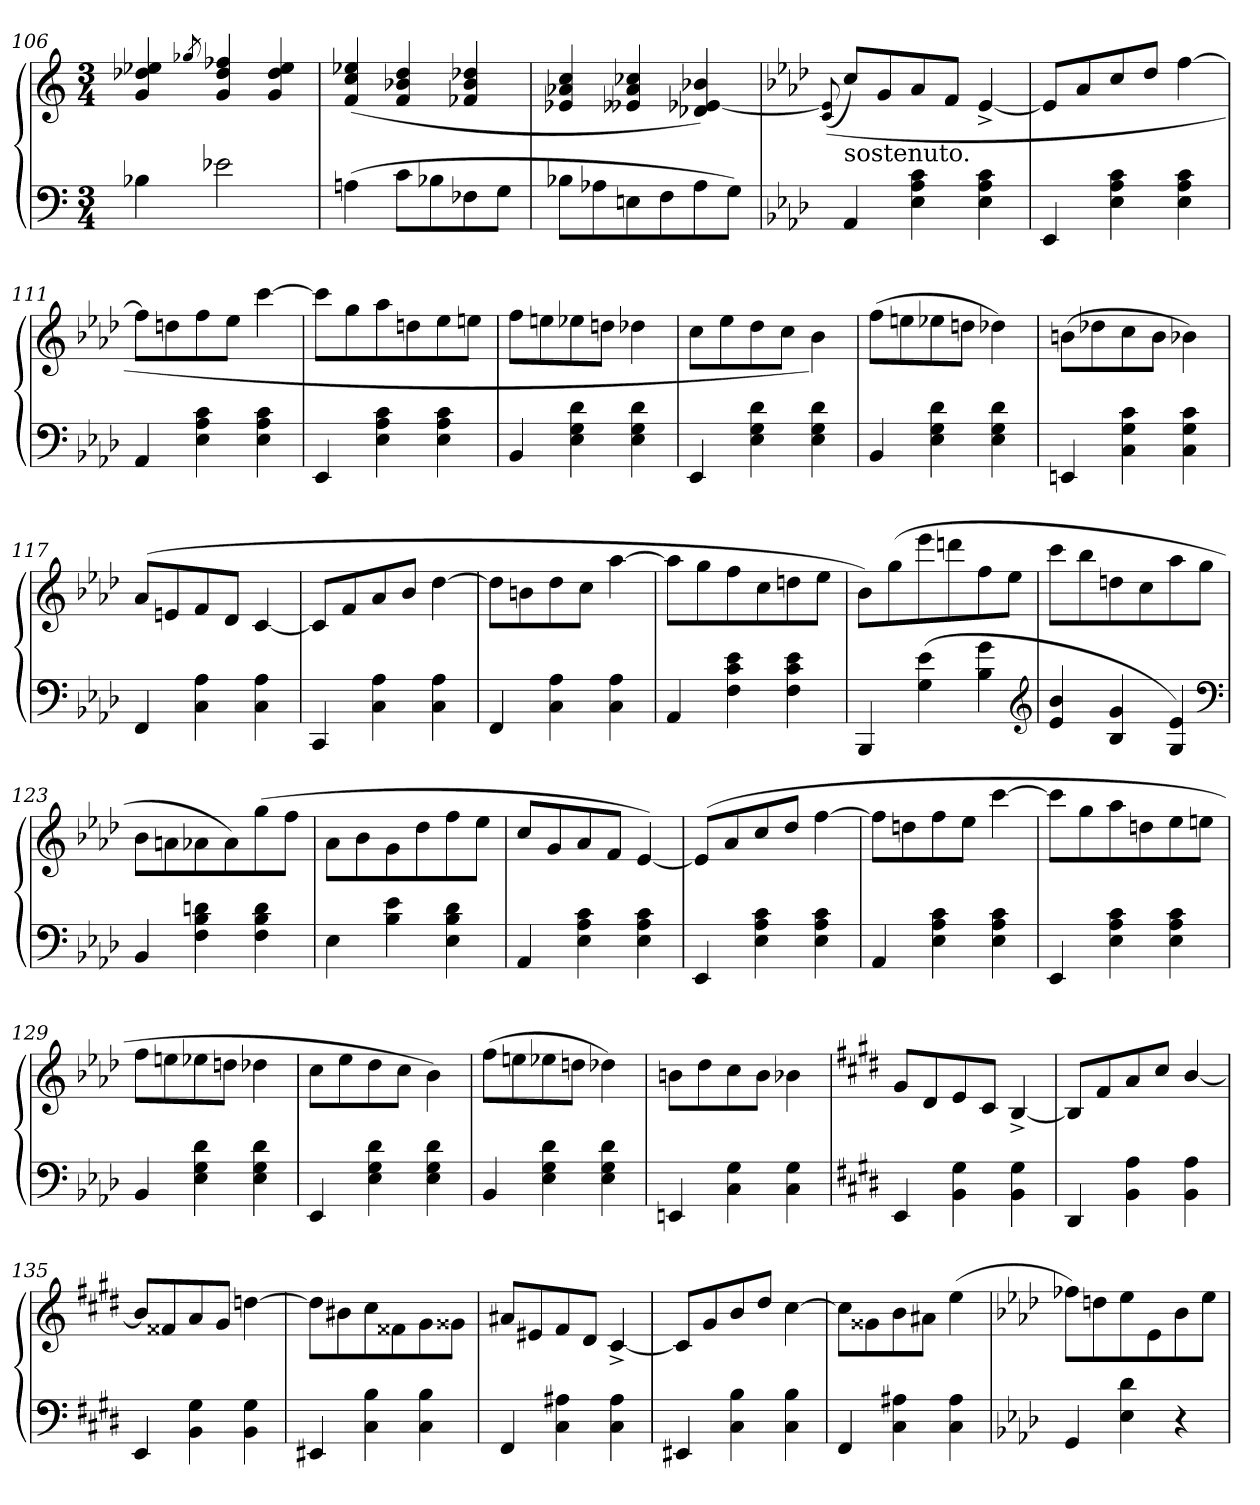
**kern	**kern
*part1	*part1
*staff2	*staff1
*clefF4	*clefG2
*k[]	*k[]
*M3/4	*M3/4
=106	=106
4B-X	4ee-X/ 4dd-X/ 4g/
.	8qgg-X/
2e-X	4ff-X/ 4dd-/ 4g/
.	4ee-/ 4dd-/ 4g/
=107	=107
(>4An	(>4ee-X/ 4cc/ 4f/
8cL	4dd 4b-X 4f
8B-X	.
8F-	4dd-X 4b- 4f-X
8GJ	.
=108	=108
8B-XL	4cc 4a-X 4e-X
8A-X	.
8En	4cc-X 4a- 4e--X
8F	.
8A-	4b-X [4e-X 4d-X)
8GJ)	.
=109	=109
*k[b-e-a-d-]	*k[b-e-a-d-]
.	(<(>8qqe-]/ 8qqc/
!	!LO:TX:b:t=sostenuto.
4AA-	8ccL)
.	8g
4c 4A- 4E-	8a-
.	8fJ
4c 4A- 4E-	[4e-^<
=110	=110
4EE-	8e-L]
.	8a-
4c 4A- 4E-	8cc
.	8dd-J
4c 4A- 4E-	[4ff
=111	=111
4AA-	8ffL]
.	8ddn
4c 4A- 4E-	8ff
.	8ee-J
4c 4A- 4E-	[4ccc
=112	=112
4EE-	8cccL]
.	8gg
4c 4A- 4E-	8aa-
.	8ddn
4c 4A- 4E-	8ee-
.	8eenJ
=113	=113
4BB-	8ffL
.	8een
4d- 4G 4E-	8ee-X
.	8ddnJ
4d- 4G 4E-	4dd-X
=114	=114
4EE-	8ccL
.	8ee-
4d- 4G 4E-	8dd-
.	8ccJ
4d- 4G 4E-	4b-)
=115	=115
4BB-	(>8ffL
.	8een
4d- 4G 4E-	8ee-X
.	8ddnJ
4d- 4G 4E-	4dd-X)
=116	=116
4EEn	(>8bnL
.	8dd-X
4c 4G 4C	8cc
.	8bJ
4c 4G 4C	4b-X)
=117	=117
4FF	(>8a-L
.	8en
4A- 4C	8f
.	8d-J
4A- 4C	[4c
=118	=118
4CC	8cL]
.	8f
4A- 4C	8a-
.	8b-J
4A- 4C	[4dd-
=119	=119
4FF	8dd-L]
.	8bn
4A- 4C	8dd-
.	8ccJ
4A- 4C	[4aa-
=120	=120
4AA-	8aa-L]
.	8gg
4e- 4c 4F	8ff
.	8cc
4e- 4c 4F	8ddn
.	8ee-J
=121	=121
4BBB-	8b-L)
.	(>8gg
(>4e- 4G	8eee-
.	8dddn
4g 4B-	8ff
.	8ee-J
*clefG2	*
=122	=122
4b- 4e-	8cccL
.	8bb-
4g 4B-	8ddn
.	8cc
4e- 4G)	8aa-
.	8ggJ
*clefF4	*
=123	=123
4BB-	8b-L
.	8an
4dn 4B- 4F	8a-X
.	8a-)
4d 4B- 4F	(>8gg
.	8ffJ
=124	=124
4E-	8a-L
.	8b-
4e- 4B-	8g
.	8dd-
4d- 4B- 4E-	8ff
.	8ee-J
=125	=125
4AA-	8ccL
.	8g
4c 4A- 4E-	8a-
.	8fJ
4c 4A- 4E-	[4e-)
=126	=126
4EE-	(>8e-L]
.	8a-
4c 4A- 4E-	8cc
.	8dd-J
4c 4A- 4E-	[4ff
=127	=127
4AA-	8ffL]
.	8ddn
4c 4A- 4E-	8ff
.	8ee-J
4c 4A- 4E-	[4ccc
=128	=128
4EE-	8cccL]
.	8gg
4c 4A- 4E-	8aa-
.	8ddn
4c 4A- 4E-	8ee-
.	8eenJ
=129	=129
4BB-	8ffL
.	8een
4d- 4G 4E-	8ee-X
.	8ddnJ
4d- 4G 4E-	4dd-X
=130	=130
4EE-	8ccL
.	8ee-
4d- 4G 4E-	8dd-
.	8ccJ
4d- 4G 4E-	4b-)
=131	=131
4BB-	(>8ffL
.	8een
4d- 4G 4E-	8ee-X
.	8ddnJ
4d- 4G 4E-	4dd-X)
=132	=132
4EEn	8bnL
.	8dd-
4G 4C	8cc
.	8bJ
4G 4C	4b-X
=133	=133
*k[f#c#g#d#]	*k[f#c#g#d#]
4EE	8g#L
.	8d#
4G# 4BB	8e
.	8c#J
4G# 4BB	[4B^<
=134	=134
4DD#	8BL]
.	8f#
4A 4BB	8a
.	8cc#J
4A 4BB	[4b/
=135	=135
4EE	8bL]
.	8f##X
4G# 4BB	8a
.	8g#J
4G# 4BB	[4ddn
=136	=136
4EE#X	8ddnL]
.	8b#X\
4B 4C#	8cc#
.	8f##X
4B 4C#	8g#
.	8g##XJ
=137	=137
4FF#	8a#XL
.	8e#X
4A#X 4C#	8f#
.	8d#J
4A# 4C#	[4c#^<
=138	=138
4EE#X	8c#L]
.	8g#
4B 4C#	8b
.	8dd#J
4B 4C#	[4cc#
=139	=139
4FF#	8cc#L]
.	8g##X\
4A#X 4C#	8b
.	8a#XJ
4A# 4C#	[4ee
=140	=140
*k[b-e-a-d-]	*k[b-e-a-d-]
4GG	8ff-XL]
.	8ddn
4d- 4E-	8ee-
.	8e-
4r	8b-
.	8ee-J
=	=
*-	*-
